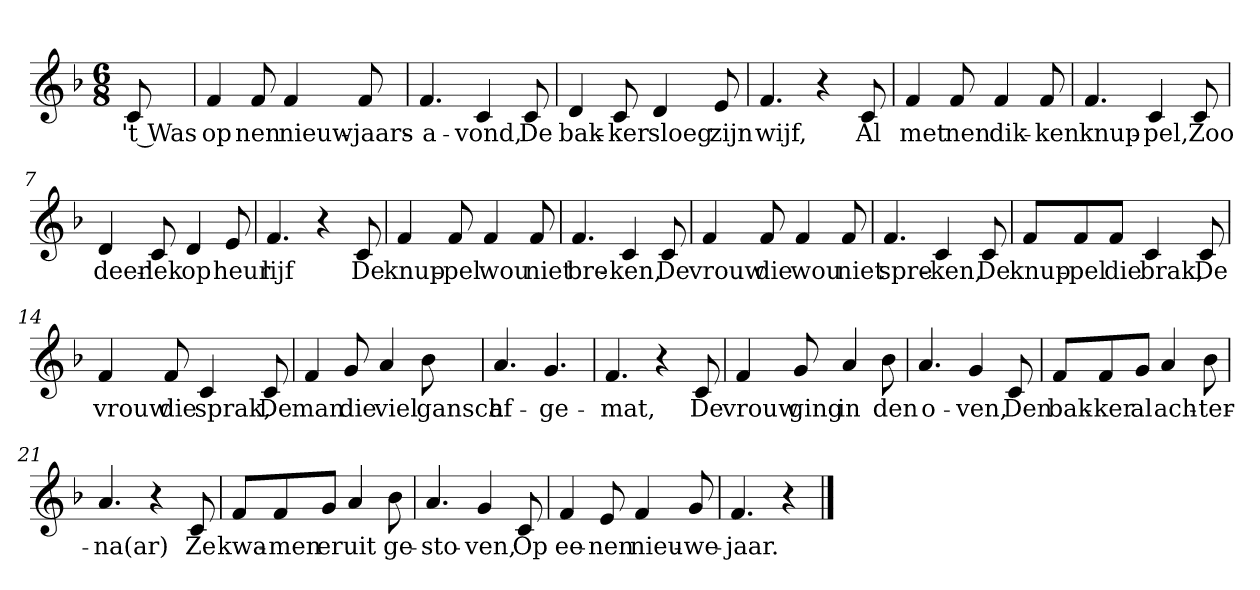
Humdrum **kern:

**kern	**text
*part1	*part1
*staff1	*staff1
*clefG2	*
*k[b-]	*
*F:	*
*M6/8	*
*MM120	*
=	=
8c	't Was
=1	=1
4f	op
8f	nen
4f	nieuw-
8f	-jaars-
=2	=2
4.f	-a-
4c	-vond,
8c	De
=3	=3
4d	bak-
8c	-ker
4d	sloeg
8e	zijn
=4	=4
4.f	wijf,
4r	.
8c	Al
=5	=5
4f	met
8f	nen
4f	dik-
8f	-ken
=6	=6
4.f	knup-
4c	-pel,
8c	Zoo
=7	=7
4d	deer-
8c	-lek
4d	op
8e	heur
=8	=8
4.f	lijf
4r	.
8c	De
=9	=9
4f	knup-
8f	-pel
4f	wou
8f	niet
=10	=10
4.f	bre-
4c	-ken,
8c	De
=11	=11
4f	vrouw
8f	die
4f	wou
8f	niet
=12	=12
4.f	spre-
4c	-ken,
8c	De
=13	=13
8f/L	knup-
8f/	-pel
8f/J	die
4c	brak,
8c	De
=14	=14
4f	vrouw
8f	die
4c	sprak,
8c	De
=15	=15
4f	man
8g	die
4a	viel
8b-	gansch
=16	=16
4.a	af-
4.g	-ge-
=17	=17
4.f	-mat,
4r	.
8c	De
=18	=18
4f	vrouw
8g	ging
4a	in
8b-	den
=19	=19
4.a	o-
4g	-ven,
8c	Den
=20	=20
8f/L	bak-
8f/	-ker
8g/J	al
4a	ach-
8b-	-ter-
=21	=21
4.a	-na(ar)
4r	.
8c	Ze
=22	=22
8f/L	kwa-
8f/	-men
8g/J	er
4a	uit
8b-	ge-
=23	=23
4.a	-sto-
4g	-ven,
8c	Op
=24	=24
4f	ee-
8e	-nen
4f	nieu-
8g	-we-
=25	=25
4.f	-jaar.
4r	.
==	==
*-	*-
